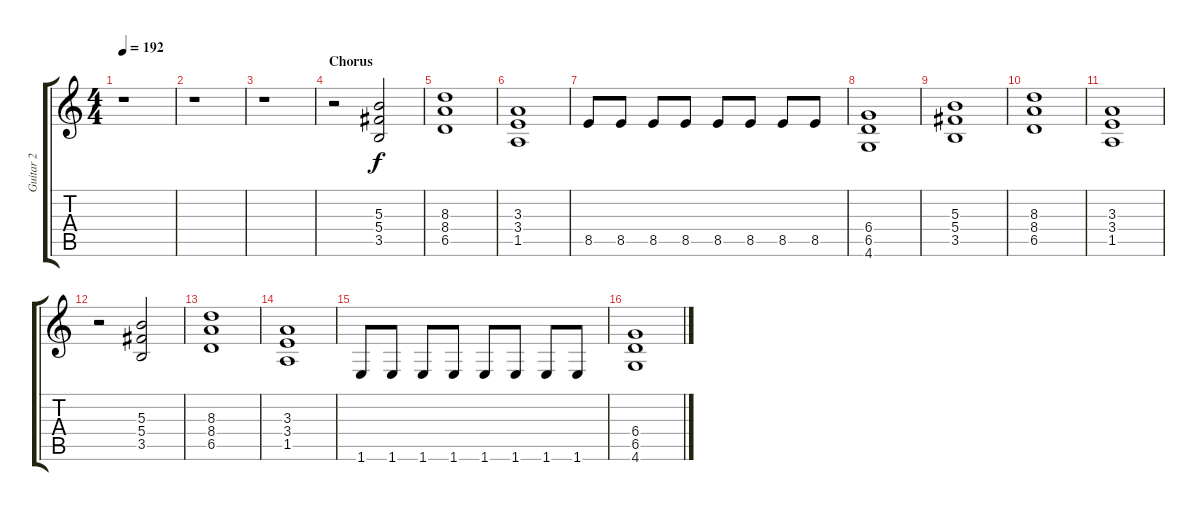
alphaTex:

\track ("Guitar 2" "Guitar 2") {instrument distortionguitar}
\staff {score tabs}
\tuning (Eb4 Bb3 Gb3 Db3 Ab2 Eb2) {hide}
\ts (4 4)
\tempo 192
\clef g2
\ks c
r.1{dy f} |
r.1 |
r.1 |
\section ("" "Chorus")
r.2 (5.3 5.4 3.5).2 |
(8.3 8.4 6.5).1 |
(3.3 3.4 1.5).1 |
8.5.8 8.5.8 8.5.8 8.5.8 8.5.8 8.5.8 8.5.8 8.5.8 |
(6.4 6.5 4.6).1 |
(5.3 5.4 3.5).1 |
(8.3 8.4 6.5).1 |
(3.3 3.4 1.5).1 |
\section ("" "")
r.2 (5.3 5.4 3.5).2 |
(8.3 8.4 6.5).1 |
(3.3 3.4 1.5).1 |
1.6.8 1.6.8 1.6.8 1.6.8 1.6.8 1.6.8 1.6.8 1.6.8 |
(6.4 6.5 4.6).1
